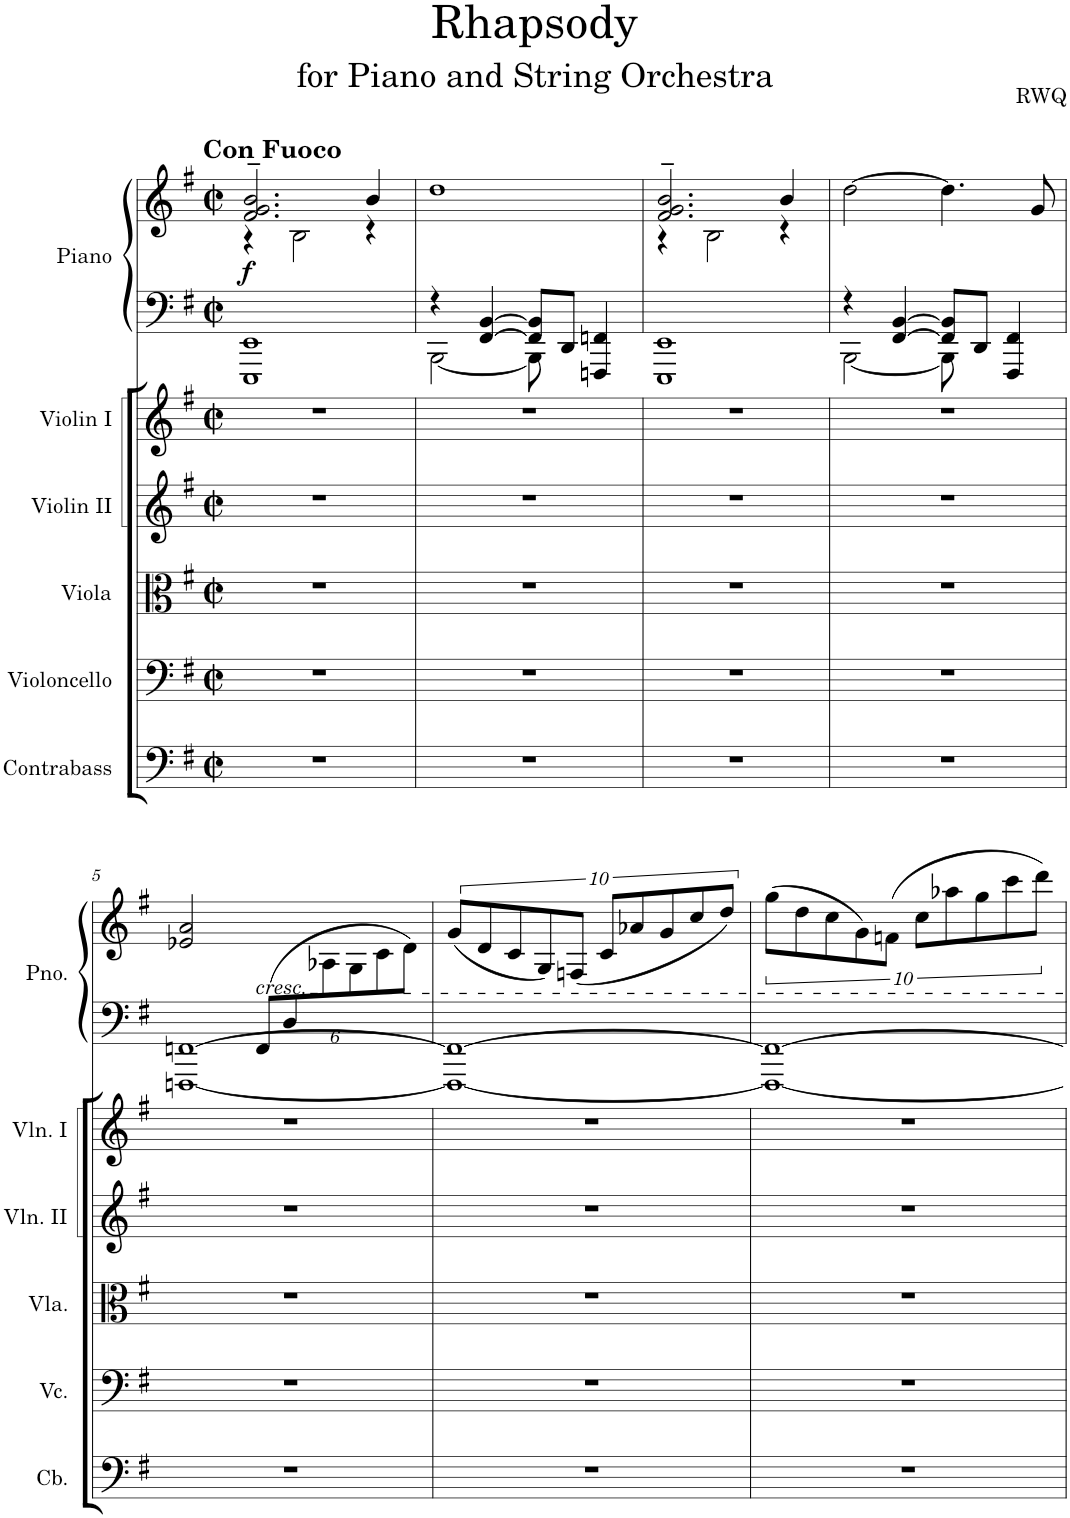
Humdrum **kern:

**kern	**kern	**kern	**kern	**kern	**kern	**kern	**dynam
*part6	*part5	*part4	*part3	*part2	*part1	*part1	*part1
*staff7	*staff6	*staff5	*staff4	*staff3	*staff2	*staff1	*staff1/2
*I"Contrabass	*I"Violoncello	*I"Viola	*I"Violin II	*I"Violin I	*I"Piano	*	*
*I'Cb.	*I'Vc.	*I'Vla.	*I'Vln. II	*I'Vln. I	*I'Pno.	*	*
*clefF4	*clefF4	*clefC3	*clefG2	*clefG2	*clefF4	*clefG2	*
*Trd7c12	*	*	*	*	*	*	*
*k[f#]	*k[f#]	*k[f#]	*k[f#]	*k[f#]	*k[f#]	*k[f#]	*
*M2/2	*M2/2	*M2/2	*M2/2	*M2/2	*M2/2	*M2/2	*
*met(c|)	*met(c|)	*met(c|)	*met(c|)	*met(c|)	*met(c|)	*met(c|)	*
=1	=1	=1	=1	=1	=1	=1	=1
*	*	*	*	*	*	*^	*
!	!	!	!	!	!	!LO:TX:a:B:t=Con Fuoco	!	!
!	!	!	!	!	!	!	!	!LO:DY:b
1r	1r	1r	1r	1r	1EEE 1EE	2.f#/~ 2.g/~ 2.b/~	4r	f
.	.	.	.	.	.	.	2B\	.
.	.	.	.	.	.	4b/	4r	.
*	*	*	*	*	*	*v	*v	*
=2	=2	=2	=2	=2	=2	=2	=2
*	*	*	*	*	*^	*	*
1r	1r	1r	1r	1r	4r	[2BBB\	1dd	.
.	.	.	.	.	[4FF#/ [4BB/	.	.	.
.	.	.	.	.	8FF#/] 8BB/]L	8BBB\]	.	.
.	.	.	.	.	8DD/J	4.ryy	.	.
.	.	.	.	.	4FFFn/ 4FFn/	.	.	.
*	*	*	*	*	*v	*v	*	*
=3	=3	=3	=3	=3	=3	=3	=3
*	*	*	*	*	*	*^	*
1r	1r	1r	1r	1r	1EEE 1EE	2.f#/~ 2.g/~ 2.b/~	4r	.
.	.	.	.	.	.	.	2B\	.
.	.	.	.	.	.	4b/	4r	.
*	*	*	*	*	*	*v	*v	*
=4	=4	=4	=4	=4	=4	=4	=4
*	*	*	*	*	*^	*	*
1r	1r	1r	1r	1r	4r	[2BBB\	[2dd\	.
.	.	.	.	.	[4FF#/ [4BB/	.	.	.
.	.	.	.	.	8FF#/] 8BB/]L	8BBB\]	4.dd\]	.
.	.	.	.	.	8DD/J	4.ryy	.	.
.	.	.	.	.	4FFF#/ 4FF#/	.	.	.
.	.	.	.	.	.	.	8g/	.
!!LO:LB:g=z
=5	=5	=5	=5	=5	=5	=5	=5	=5
1r	1r	1r	1r	1r	2ryy	[1FFFn [1FFn	2e-X/ 2a/	.
*	*	*	*	*	*Xbrackettup	*	*	*
!	!	!	!	!	!	!	!LO:TX:b:i:t=cresc.	!
.	.	.	.	.	(12FF/L	.	6ryy	.
.	.	.	.	.	12D/	.	.	.
.	.	.	.	.	3ryy	.	12A-X\	.
.	.	.	.	.	.	.	12G\	.
.	.	.	.	.	.	.	12c\	.
.	.	.	.	.	.	.	12d\J)	.
*	*	*	*	*	*v	*v	*	*
=6	=6	=6	=6	=6	=6	=6	=6
1r	1r	1r	1r	1r	1FFF_ 1FF_	(10g/L	.
.	.	.	.	.	.	10d/	.
.	.	.	.	.	.	10c/	.
.	.	.	.	.	.	10G/)	.
.	.	.	.	.	.	(10Fn/J	.
.	.	.	.	.	.	10c/L	.
.	.	.	.	.	.	10a-X/	.
.	.	.	.	.	.	10g/	.
.	.	.	.	.	.	10cc/	.
.	.	.	.	.	.	10dd/J)	.
=7	=7	=7	=7	=7	=7	=7	=7
1r	1r	1r	1r	1r	1FFF_ 1FF_	(10gg\L	.
.	.	.	.	.	.	10dd\	.
.	.	.	.	.	.	10cc\	.
.	.	.	.	.	.	10g\)	.
.	.	.	.	.	.	(10fn\J	.
.	.	.	.	.	.	10cc\L	.
.	.	.	.	.	.	10aa-X\	.
.	.	.	.	.	.	10gg\	.
.	.	.	.	.	.	10ccc\	.
.	.	.	.	.	.	10ddd\J)	.
=	=	=	=	=	=	=	=
*-	*-	*-	*-	*-	*-	*-	*-
